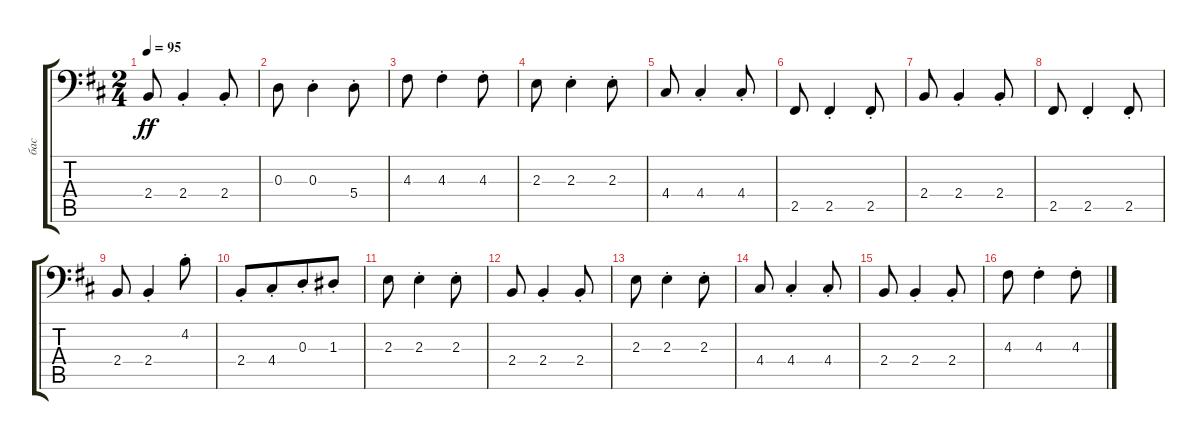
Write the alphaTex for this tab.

\track ("бас" "бас") {instrument electricbassfinger}
\staff {score tabs}
\tuning (D6 G2 D2 A1 E1 C-1) {hide}
\ts (2 4)
\tempo 95
\clef f4
\ks bminor
2.4.8{dy ff} 2.4{st}.4 2.4{st}.8 |
0.3.8 0.3{st}.4 5.4{st}.8 |
4.3.8 4.3{st}.4 4.3{st}.8 |
2.3.8 2.3{st}.4 2.3{st}.8 |
4.4.8 4.4{st}.4 4.4{st}.8 |
2.5.8 2.5{st}.4 2.5{st}.8 |
2.4.8 2.4{st}.4 2.4{st}.8 |
2.5.8 2.5{st}.4 2.5{st}.8 |
2.4.8 2.4{st}.4 4.2{st}.8 |
2.4{st}.8 4.4{st}.8{beam merge} 0.3{st}.8 1.3{st}.8 |
2.3.8 2.3{st}.4 2.3{st}.8 |
2.4.8 2.4{st}.4 2.4{st}.8 |
2.3.8 2.3{st}.4 2.3{st}.8 |
4.4.8 4.4{st}.4 4.4{st}.8 |
2.4.8 2.4{st}.4 2.4{st}.8 |
4.3.8 4.3{st}.4 4.3{st}.8
